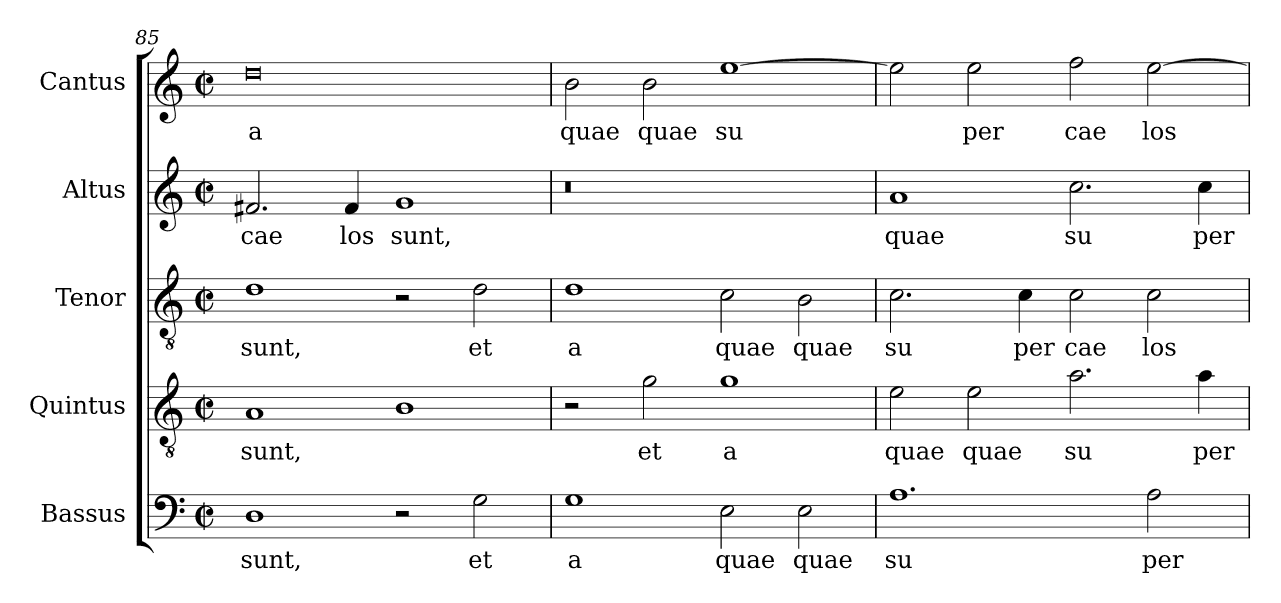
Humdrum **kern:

**kern	**text	**kern	**text	**kern	**text	**kern	**text	**kern	**text
*part5	*part5	*part4	*part4	*part3	*part3	*part2	*part2	*part1	*part1
*staff5	*staff5	*staff4	*staff4	*staff3	*staff3	*staff2	*staff2	*staff1	*staff1
*I"Bassus	*	*I"Quintus	*	*I"Tenor	*	*I"Altus	*	*I"Cantus	*
*clefF4	*	*clefGv2	*	*clefGv2	*	*clefG2	*	*clefG2	*
*k[]	*	*k[]	*	*k[]	*	*k[]	*	*k[]	*
*C:	*	*C:	*	*C:	*	*C:	*	*C:	*
*M2/2	*	*M2/2	*	*M2/2	*	*M2/2	*	*M2/2	*
*met(c|)	*	*met(c|)	*	*met(c|)	*	*met(c|)	*	*met(c|)	*
=85	=85	=85	=85	=85	=85	=85	=85	=85	=85
!	!LO:LY:b:cj	!	!LO:LY:b:cj	!	!LO:LY:b:cj	!	!LO:LY:b:cj	!	!LO:LY:b:cj
1D	sunt,	1A	sunt,	1d	sunt,	2.f#X/	cae	0dd	a
!	!	!	!	!	!	!	!LO:LY:b:cj	!	!
.	.	.	.	.	.	4f#/	los	.	.
!	!	!	!LO:LY:b:cj	!	!	!	!LO:LY:b:cj	!	!
2r	.	1B	.	2r	.	1g	sunt,	.	.
!	!LO:LY:b:cj	!	!	!	!LO:LY:b:cj	!	!	!	!
2G\	et	.	.	2d\	et	.	.	.	.
=86	=86	=86	=86	=86	=86	=86	=86	=86	=86
!	!LO:LY:b:cj	!	!	!	!LO:LY:b:cj	!	!	!	!LO:LY:b:cj
1G	a	2r	.	1d	a	0r	.	2b\	quae
!	!	!	!LO:LY:b:cj	!	!	!	!	!	!LO:LY:b:cj
.	.	2g\	et	.	.	.	.	2b\	quae
!	!LO:LY:b:cj	!	!LO:LY:b:cj	!	!LO:LY:b:cj	!	!	!	!LO:LY:b:cj
2E\	quae	1g	a	2c\	quae	.	.	[>1ee	su
!	!LO:LY:b:cj	!	!	!	!LO:LY:b:cj	!	!	!	!
2E\	quae	.	.	2B\	quae	.	.	.	.
=87	=87	=87	=87	=87	=87	=87	=87	=87	=87
!	!LO:LY:b:cj	!	!LO:LY:b:cj	!	!LO:LY:b:cj	!	!LO:LY:b:cj	!	!LO:LY:b:cj
1.A	su	2e\	quae	2.c\	su	1a	quae	2ee\]	.
!	!	!	!LO:LY:b:cj	!	!	!	!	!	!LO:LY:b:cj
.	.	2e\	quae	.	.	.	.	2ee\	per
!	!	!	!	!	!LO:LY:b:cj	!	!	!	!
.	.	.	.	4c\	per	.	.	.	.
!	!	!	!LO:LY:b:cj	!	!LO:LY:b:cj	!	!LO:LY:b:cj	!	!LO:LY:b:cj
.	.	2.a\	su	2c\	cae	2.cc\	su	2ff\	cae
!	!LO:LY:b:cj	!	!	!	!LO:LY:b:cj	!	!	!	!LO:LY:b:cj
2A\	per	.	.	2c\	los	.	.	[>2ee\	los
!	!	!	!LO:LY:b:cj	!	!	!	!LO:LY:b:cj	!	!
.	.	4a\	per	.	.	4cc\	per	.	.
=	=	=	=	=	=	=	=	=	=
*-	*-	*-	*-	*-	*-	*-	*-	*-	*-
